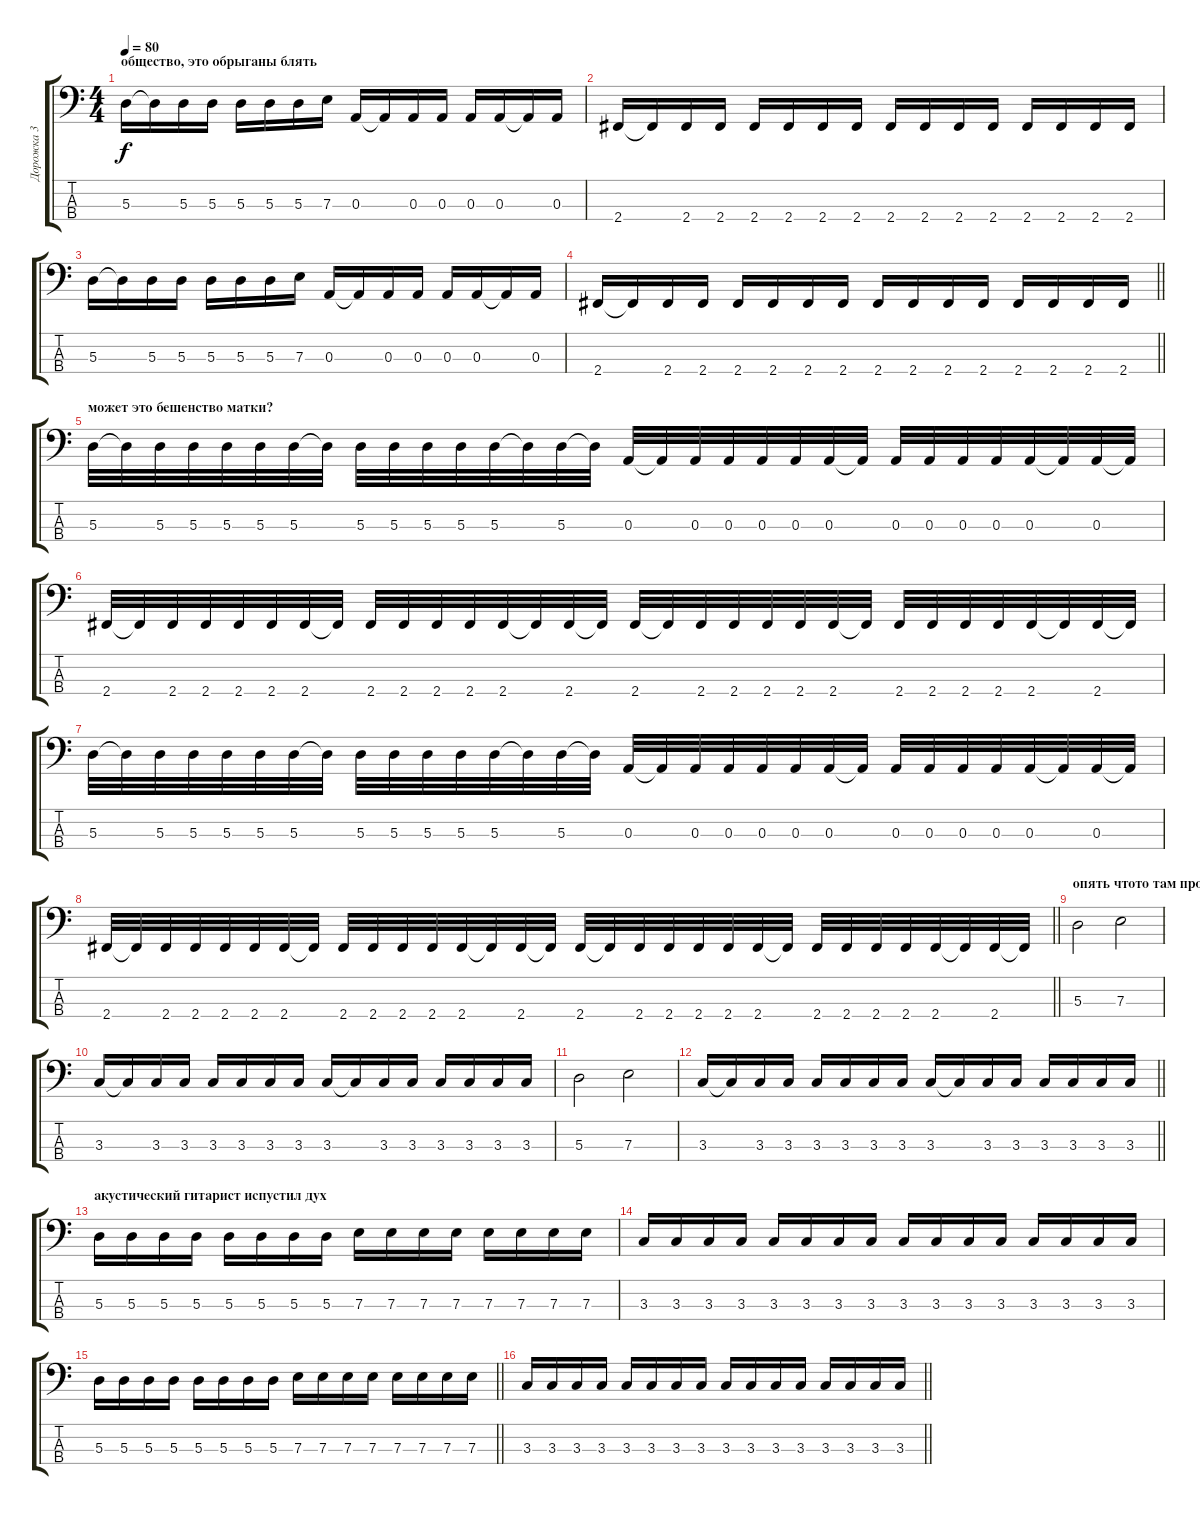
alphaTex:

\track ("Дорожка 3" "Дорожка 3") {instrument electricbasspick}
\staff {score tabs}
\tuning (G2 D2 A1 E1) {hide}
\ts (4 4)
\section ("" "общество, это обрыганы блять")
\tempo 80
\clef f4
\ks c
5.3.16{dy f} 5.3{t}.16 5.3.16 5.3.16 5.3.16 5.3.16 5.3.16 7.3.16 0.3.16 0.3{t}.16 0.3.16 0.3.16 0.3.16 0.3.16 0.3{t}.16 0.3.16 |
2.4.16 2.4{t}.16 2.4.16 2.4.16 2.4.16 2.4.16 2.4.16 2.4.16 2.4.16 2.4.16 2.4.16 2.4.16 2.4.16 2.4.16 2.4.16 2.4.16 |
5.3.16 5.3{t}.16 5.3.16 5.3.16 5.3.16 5.3.16 5.3.16 7.3.16 0.3.16 0.3{t}.16 0.3.16 0.3.16 0.3.16 0.3.16 0.3{t}.16 0.3.16 |
\barLineRight lightlight
2.4.16 2.4{t}.16 2.4.16 2.4.16 2.4.16 2.4.16 2.4.16 2.4.16 2.4.16 2.4.16 2.4.16 2.4.16 2.4.16 2.4.16 2.4.16 2.4.16 |
\section ("" "может это бешенство матки?")
5.3.32 5.3{t}.32 5.3.32 5.3.32 5.3.32 5.3.32 5.3.32 5.3{t}.32 5.3.32 5.3.32 5.3.32 5.3.32 5.3.32 5.3{t}.32 5.3.32 5.3{t}.32 0.3.32 0.3{t}.32 0.3.32 0.3.32 0.3.32 0.3.32 0.3.32 0.3{t}.32 0.3.32 0.3.32 0.3.32 0.3.32 0.3.32 0.3{t}.32 0.3.32 0.3{t}.32 |
2.4.32 2.4{t}.32 2.4.32 2.4.32 2.4.32 2.4.32 2.4.32 2.4{t}.32 2.4.32 2.4.32 2.4.32 2.4.32 2.4.32 2.4{t}.32 2.4.32 2.4{t}.32 2.4.32 2.4{t}.32 2.4.32 2.4.32 2.4.32 2.4.32 2.4.32 2.4{t}.32 2.4.32 2.4.32 2.4.32 2.4.32 2.4.32 2.4{t}.32 2.4.32 2.4{t}.32 |
5.3.32 5.3{t}.32 5.3.32 5.3.32 5.3.32 5.3.32 5.3.32 5.3{t}.32 5.3.32 5.3.32 5.3.32 5.3.32 5.3.32 5.3{t}.32 5.3.32 5.3{t}.32 0.3.32 0.3{t}.32 0.3.32 0.3.32 0.3.32 0.3.32 0.3.32 0.3{t}.32 0.3.32 0.3.32 0.3.32 0.3.32 0.3.32 0.3{t}.32 0.3.32 0.3{t}.32 |
\barLineRight lightlight
2.4.32 2.4{t}.32 2.4.32 2.4.32 2.4.32 2.4.32 2.4.32 2.4{t}.32 2.4.32 2.4.32 2.4.32 2.4.32 2.4.32 2.4{t}.32 2.4.32 2.4{t}.32 2.4.32 2.4{t}.32 2.4.32 2.4.32 2.4.32 2.4.32 2.4.32 2.4{t}.32 2.4.32 2.4.32 2.4.32 2.4.32 2.4.32 2.4{t}.32 2.4.32 2.4{t}.32 |
\section ("" "опять чтото там про ЗОГ")
5.3.2 7.3.2 |
3.3.16 3.3{t}.16 3.3.16 3.3.16 3.3.16 3.3.16 3.3.16 3.3.16 3.3.16 3.3{t}.16 3.3.16 3.3.16 3.3.16 3.3.16 3.3.16 3.3.16 |
5.3.2 7.3.2 |
\barLineRight lightlight
3.3.16 3.3{t}.16 3.3.16 3.3.16 3.3.16 3.3.16 3.3.16 3.3.16 3.3.16 3.3{t}.16 3.3.16 3.3.16 3.3.16 3.3.16 3.3.16 3.3.16 |
\section ("" "акустический гитарист испустил дух")
5.3.16 5.3.16 5.3.16 5.3.16 5.3.16 5.3.16 5.3.16 5.3.16 7.3.16 7.3.16 7.3.16 7.3.16 7.3.16 7.3.16 7.3.16 7.3.16 |
3.3.16 3.3.16 3.3.16 3.3.16 3.3.16 3.3.16 3.3.16 3.3.16 3.3.16 3.3.16 3.3.16 3.3.16 3.3.16 3.3.16 3.3.16 3.3.16 |
\barLineRight lightlight
5.3.16 5.3.16 5.3.16 5.3.16 5.3.16 5.3.16 5.3.16 5.3.16 7.3.16 7.3.16 7.3.16 7.3.16 7.3.16 7.3.16 7.3.16 7.3.16 |
\barLineRight lightlight
3.3.16 3.3.16 3.3.16 3.3.16 3.3.16 3.3.16 3.3.16 3.3.16 3.3.16 3.3.16 3.3.16 3.3.16 3.3.16 3.3.16 3.3.16 3.3.16
